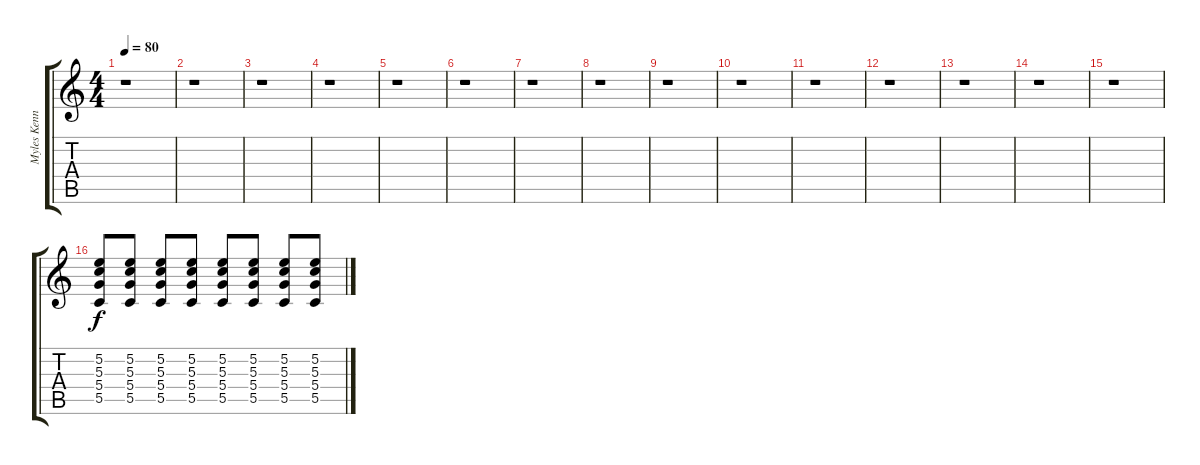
\track ("Myles Kennedy " "Myles Kenn") {instrument overdrivenguitar}
\staff {score tabs}
\tuning (D4 B3 G3 D3 G2 D2) {hide}
\ts (4 4)
\tempo 80
\clef g2
\ks c
r.1{dy f} |
r.1 |
r.1 |
r.1 |
r.1 |
r.1 |
r.1 |
r.1 |
r.1 |
r.1 |
r.1 |
r.1 |
r.1 |
r.1 |
r.1 |
(5.2 5.3 5.4 5.5).8 (5.2 5.3 5.4 5.5).8 (5.2 5.3 5.4 5.5).8 (5.2 5.3 5.4 5.5).8 (5.2 5.3 5.4 5.5).8 (5.2 5.3 5.4 5.5).8 (5.2 5.3 5.4 5.5).8 (5.2 5.3 5.4 5.5).8
